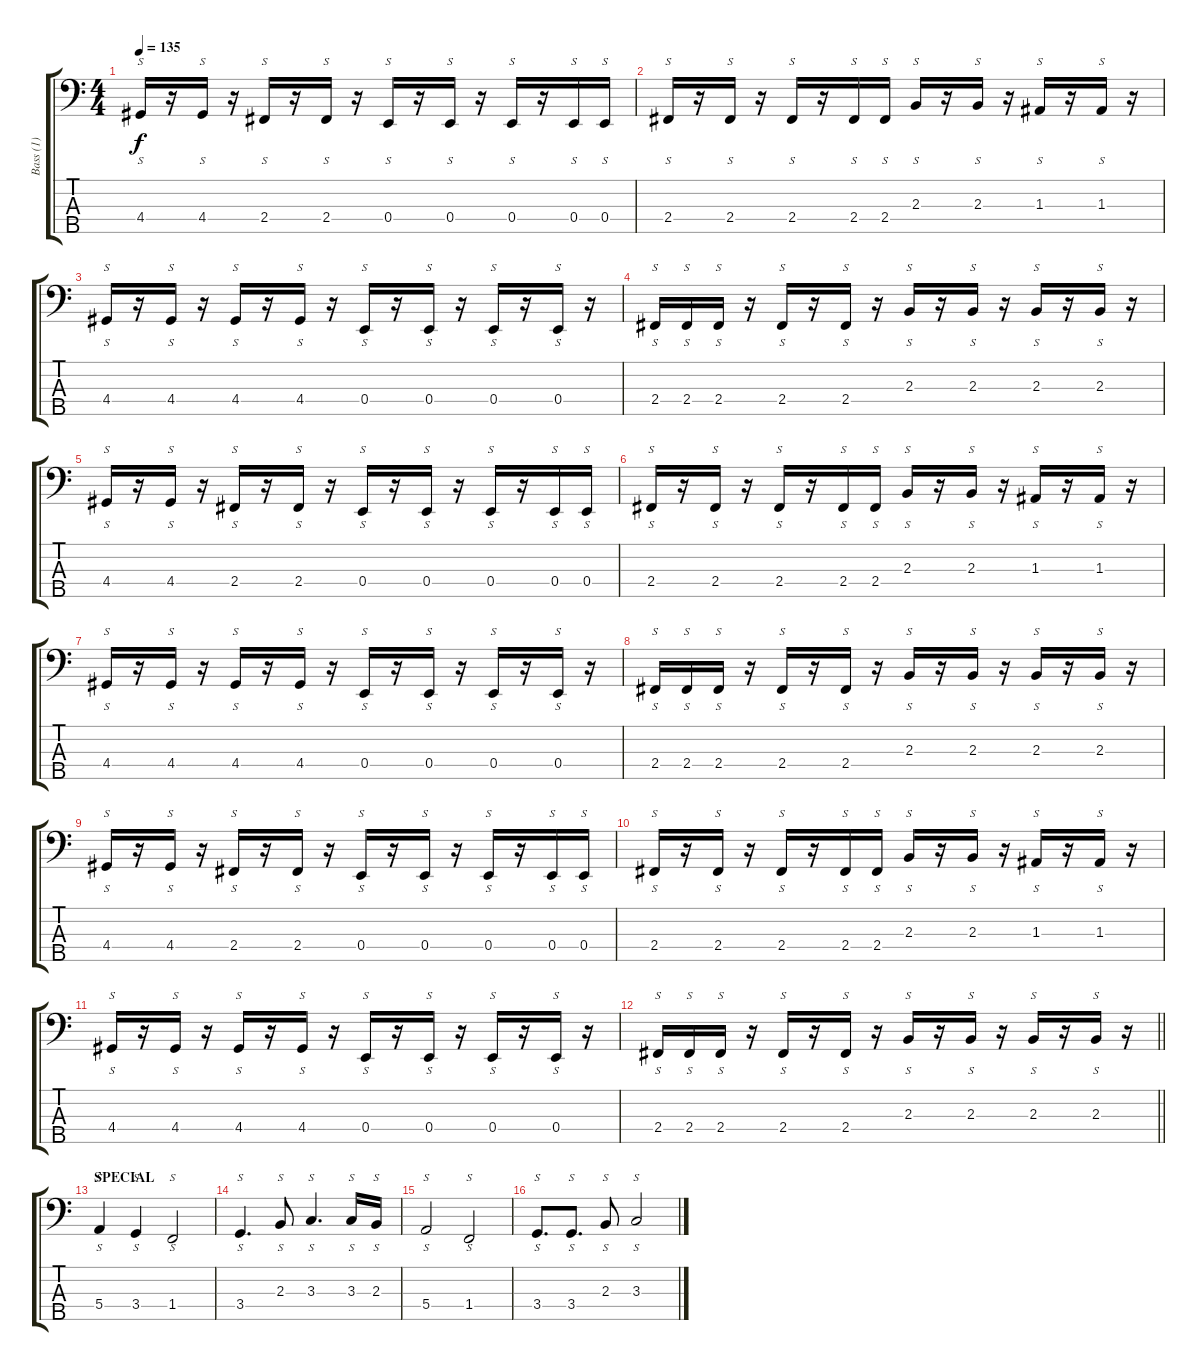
\track ("Bass (1)" "Bass (1)") {instrument slapbass2}
\staff {score tabs}
\tuning (G2 D2 A1 E1 B0) {hide}
\ts (4 4)
\tempo 135
\clef f4
\ks c
4.4.16{s dy f} r.16 4.4.16{s} r.16 2.4.16{s} r.16 2.4.16{s} r.16 0.4.16{s} r.16 0.4.16{s} r.16 0.4.16{s} r.16 0.4.16{s} 0.4.16{s} |
2.4.16{s} r.16 2.4.16{s} r.16 2.4.16{s} r.16 2.4.16{s} 2.4.16{s} 2.3.16{s} r.16 2.3.16{s} r.16 1.3.16{s} r.16 1.3.16{s} r.16 |
4.4.16{s} r.16 4.4.16{s} r.16 4.4.16{s} r.16 4.4.16{s} r.16 0.4.16{s} r.16 0.4.16{s} r.16 0.4.16{s} r.16 0.4.16{s} r.16 |
2.4.16{s} 2.4.16{s} 2.4.16{s} r.16 2.4.16{s} r.16 2.4.16{s} r.16 2.3.16{s} r.16 2.3.16{s} r.16 2.3.16{s} r.16 2.3.16{s} r.16 |
4.4.16{s} r.16 4.4.16{s} r.16 2.4.16{s} r.16 2.4.16{s} r.16 0.4.16{s} r.16 0.4.16{s} r.16 0.4.16{s} r.16 0.4.16{s} 0.4.16{s} |
2.4.16{s} r.16 2.4.16{s} r.16 2.4.16{s} r.16 2.4.16{s} 2.4.16{s} 2.3.16{s} r.16 2.3.16{s} r.16 1.3.16{s} r.16 1.3.16{s} r.16 |
4.4.16{s} r.16 4.4.16{s} r.16 4.4.16{s} r.16 4.4.16{s} r.16 0.4.16{s} r.16 0.4.16{s} r.16 0.4.16{s} r.16 0.4.16{s} r.16 |
2.4.16{s} 2.4.16{s} 2.4.16{s} r.16 2.4.16{s} r.16 2.4.16{s} r.16 2.3.16{s} r.16 2.3.16{s} r.16 2.3.16{s} r.16 2.3.16{s} r.16 |
4.4.16{s} r.16 4.4.16{s} r.16 2.4.16{s} r.16 2.4.16{s} r.16 0.4.16{s} r.16 0.4.16{s} r.16 0.4.16{s} r.16 0.4.16{s} 0.4.16{s} |
2.4.16{s} r.16 2.4.16{s} r.16 2.4.16{s} r.16 2.4.16{s} 2.4.16{s} 2.3.16{s} r.16 2.3.16{s} r.16 1.3.16{s} r.16 1.3.16{s} r.16 |
4.4.16{s} r.16 4.4.16{s} r.16 4.4.16{s} r.16 4.4.16{s} r.16 0.4.16{s} r.16 0.4.16{s} r.16 0.4.16{s} r.16 0.4.16{s} r.16 |
\barLineRight lightlight
2.4.16{s} 2.4.16{s} 2.4.16{s} r.16 2.4.16{s} r.16 2.4.16{s} r.16 2.3.16{s} r.16 2.3.16{s} r.16 2.3.16{s} r.16 2.3.16{s} r.16 |
\section ("" "SPECIAL")
5.4.4{s} 3.4.4{s} 1.4.2{s} |
3.4.4{s d} 2.3.8{s} 3.3.4{s d} 3.3.16{s} 2.3.16{s} |
5.4.2{s} 1.4.2{s} |
3.4.8{s d} 3.4.8{s d} 2.3.8{s} 3.3.2{s}
